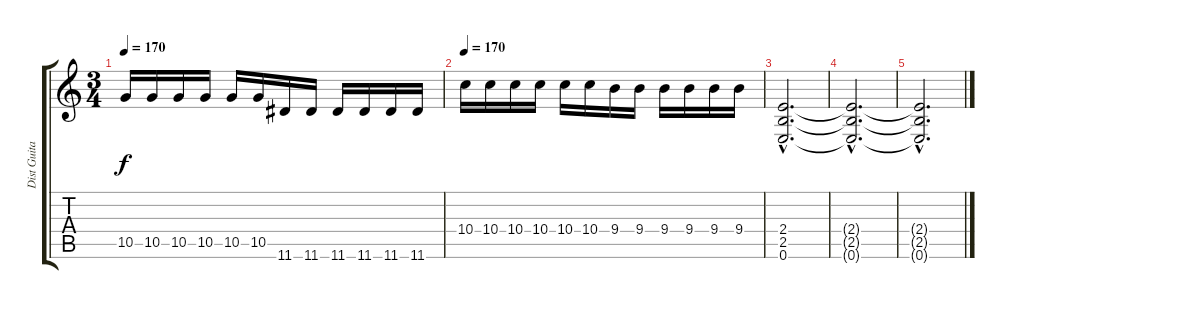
\track ("Dist Guitar II" "Dist Guita") {instrument distortionguitar}
\staff {score tabs}
\tuning (E4 B3 G3 D3 A2 E2) {hide}
\ts (3 4)
\tempo 170
\clef g2
\ks c
10.5.16{dy f} 10.5.16 10.5.16 10.5.16 10.5.16 10.5.16 11.6.16 11.6.16 11.6.16 11.6.16 11.6.16 11.6.16 |
\tempo 170
10.4.16 10.4.16 10.4.16 10.4.16 10.4.16 10.4.16 9.4.16 9.4.16 9.4.16 9.4.16 9.4.16 9.4.16 |
(2.4{hac} 2.5{hac} 0.6{hac}).2{d} |
(2.4{hac t} 2.5{hac t} 0.6{hac t}).2{d volume 0} |
(2.4{hac t} 2.5{hac t} 0.6{hac t}).2{d}
